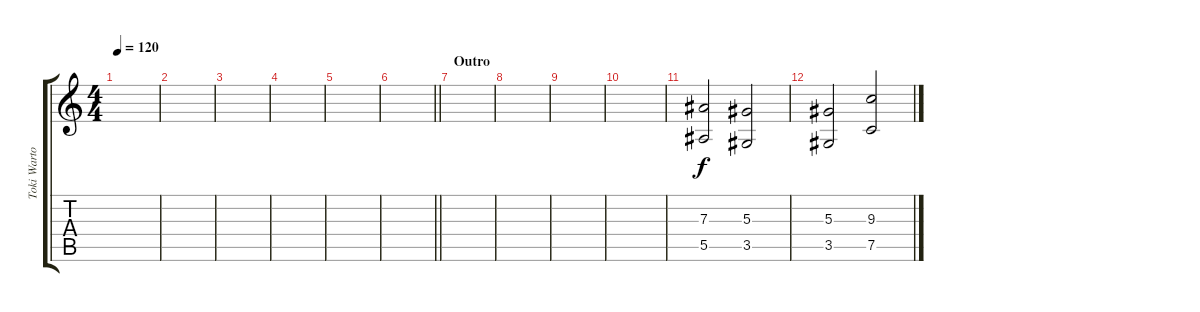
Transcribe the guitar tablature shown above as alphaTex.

\track ("Toki Wartooth (Harmony Guitar)" "Toki Warto") {instrument distortionguitar}
\staff {score tabs}
\tuning (C4 G3 Eb3 Bb2 F2 C2) {hide}
\ts (4 4)
\tempo 120
\clef g2
\ks c
|
|
|
|
|
\barLineRight lightlight
|
\section ("" "Outro")
|
|
|
|
(7.3 5.5).2{dy f} (5.3 3.5).2 |
(5.3 3.5).2 (9.3 7.5).2
